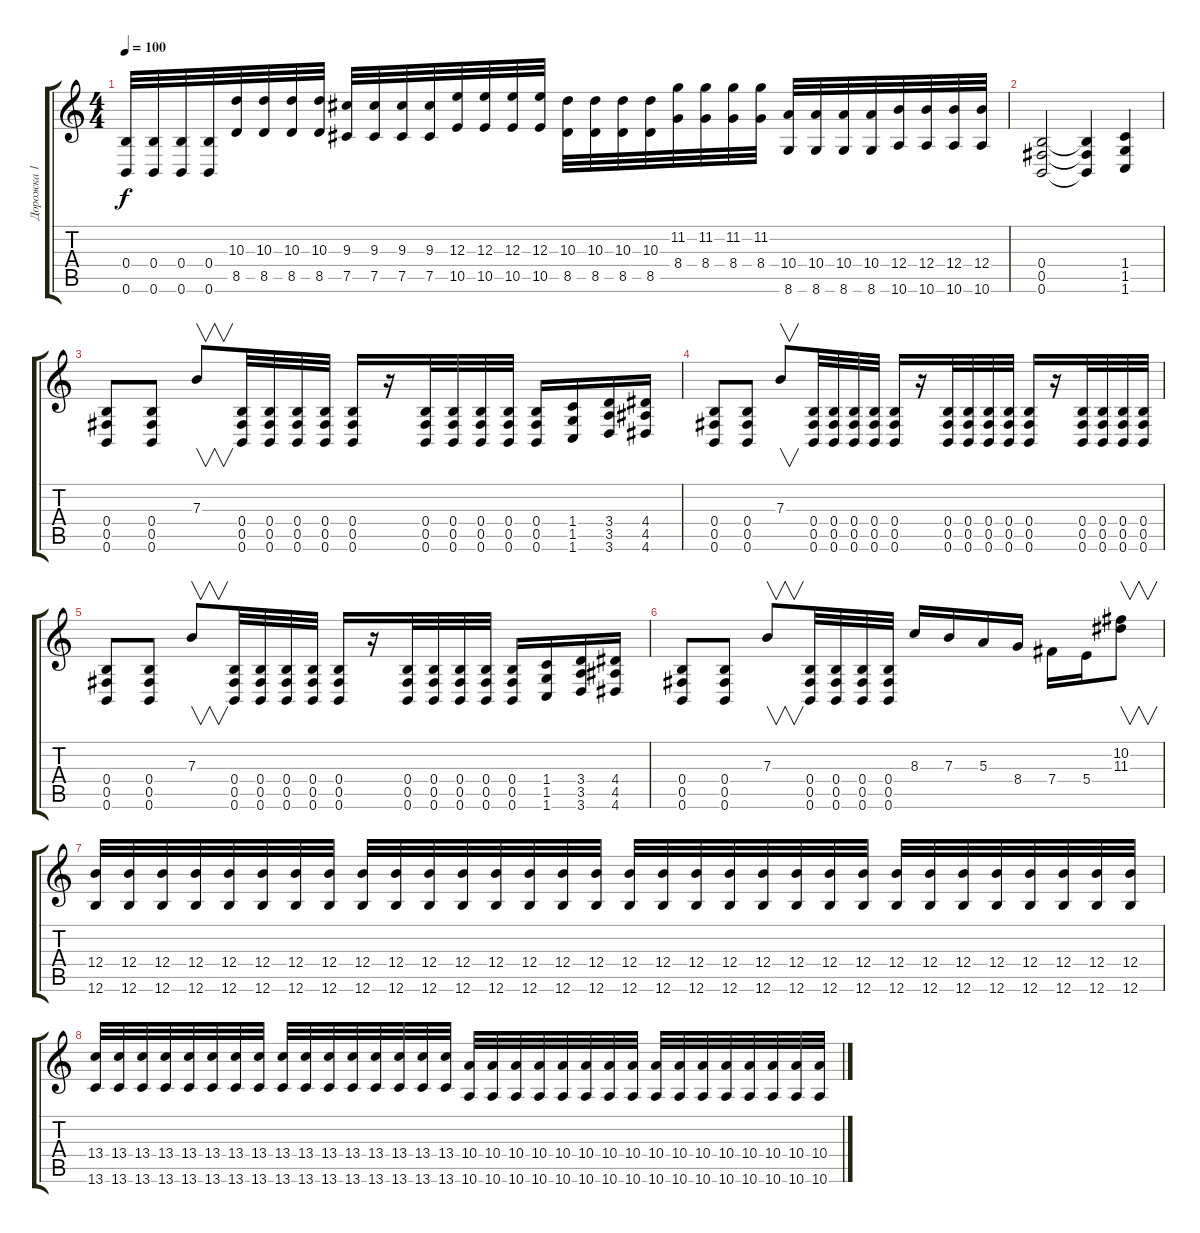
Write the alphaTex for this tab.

\track ("Дорожка 1" "Дорожка 1") {instrument distortionguitar}
\staff {score tabs}
\tuning (Db4 Ab3 E3 B2 Gb2 B1) {hide}
\ts (4 4)
\tempo 100
\clef g2
\ks c
(0.4 0.6).32{dy f} (0.4 0.6).32 (0.4 0.6).32 (0.4 0.6).32 (10.3 8.5).32 (10.3 8.5).32 (10.3 8.5).32 (10.3 8.5).32 (9.3 7.5).32 (9.3 7.5).32 (9.3 7.5).32 (9.3 7.5).32 (12.3 10.5).32 (12.3 10.5).32 (12.3 10.5).32 (12.3 10.5).32 (10.3 8.5).32 (10.3 8.5).32 (10.3 8.5).32 (10.3 8.5).32 (11.2 8.4).32 (11.2 8.4).32 (11.2 8.4).32 (11.2 8.4).32 (10.4 8.6).32 (10.4 8.6).32 (10.4 8.6).32 (10.4 8.6).32 (12.4 10.6).32 (12.4 10.6).32 (12.4 10.6).32 (12.4 10.6).32 |
(0.4 0.5 0.6).2 (0.4{t} 0.5{t} 0.6{t}).4 (1.4 1.5 1.6).4 |
(0.4 0.5 0.6).8{balance 4} (0.4 0.5 0.6).8 7.3.8{v} (0.4 0.5 0.6).32 (0.4 0.5 0.6).32 (0.4 0.5 0.6).32 (0.4 0.5 0.6).32 (0.4 0.5 0.6).16 r.16 (0.4 0.5 0.6).32 (0.4 0.5 0.6).32 (0.4 0.5 0.6).32 (0.4 0.5 0.6).32 (0.4 0.5 0.6).16 (1.4 1.5 1.6).16 (3.4 3.5 3.6).16 (4.4 4.5 4.6).16 |
(0.4 0.5 0.6).8 (0.4 0.5 0.6).8 7.3.8{v} (0.4 0.5 0.6).32 (0.4 0.5 0.6).32 (0.4 0.5 0.6).32 (0.4 0.5 0.6).32 (0.4 0.5 0.6).16 r.16 (0.4 0.5 0.6).32 (0.4 0.5 0.6).32 (0.4 0.5 0.6).32 (0.4 0.5 0.6).32 (0.4 0.5 0.6).16 r.16 (0.4 0.5 0.6).32 (0.4 0.5 0.6).32 (0.4 0.5 0.6).32 (0.4 0.5 0.6).32 |
(0.4 0.5 0.6).8 (0.4 0.5 0.6).8 7.3.8{v} (0.4 0.5 0.6).32 (0.4 0.5 0.6).32 (0.4 0.5 0.6).32 (0.4 0.5 0.6).32 (0.4 0.5 0.6).16 r.16 (0.4 0.5 0.6).32 (0.4 0.5 0.6).32 (0.4 0.5 0.6).32 (0.4 0.5 0.6).32 (0.4 0.5 0.6).16 (1.4 1.5 1.6).16 (3.4 3.5 3.6).16 (4.4 4.5 4.6).16 |
(0.4 0.5 0.6).8 (0.4 0.5 0.6).8 7.3.8{v} (0.4 0.5 0.6).32 (0.4 0.5 0.6).32 (0.4 0.5 0.6).32 (0.4 0.5 0.6).32 8.3.16 7.3.16 5.3.16 8.4.16 7.4.16 5.4.16 (10.2 11.3).8{v} |
(12.4 12.6).32 (12.4 12.6).32 (12.4 12.6).32 (12.4 12.6).32 (12.4 12.6).32 (12.4 12.6).32 (12.4 12.6).32 (12.4 12.6).32 (12.4 12.6).32 (12.4 12.6).32 (12.4 12.6).32 (12.4 12.6).32 (12.4 12.6).32 (12.4 12.6).32 (12.4 12.6).32 (12.4 12.6).32 (12.4 12.6).32 (12.4 12.6).32 (12.4 12.6).32 (12.4 12.6).32 (12.4 12.6).32 (12.4 12.6).32 (12.4 12.6).32 (12.4 12.6).32 (12.4 12.6).32 (12.4 12.6).32 (12.4 12.6).32 (12.4 12.6).32 (12.4 12.6).32 (12.4 12.6).32 (12.4 12.6).32 (12.4 12.6).32 |
(13.4 13.6).32 (13.4 13.6).32 (13.4 13.6).32 (13.4 13.6).32 (13.4 13.6).32 (13.4 13.6).32 (13.4 13.6).32 (13.4 13.6).32 (13.4 13.6).32 (13.4 13.6).32 (13.4 13.6).32 (13.4 13.6).32 (13.4 13.6).32 (13.4 13.6).32 (13.4 13.6).32 (13.4 13.6).32 (10.4 10.6).32 (10.4 10.6).32 (10.4 10.6).32 (10.4 10.6).32 (10.4 10.6).32 (10.4 10.6).32 (10.4 10.6).32 (10.4 10.6).32 (10.4 10.6).32 (10.4 10.6).32 (10.4 10.6).32 (10.4 10.6).32 (10.4 10.6).32 (10.4 10.6).32 (10.4 10.6).32 (10.4 10.6).32
